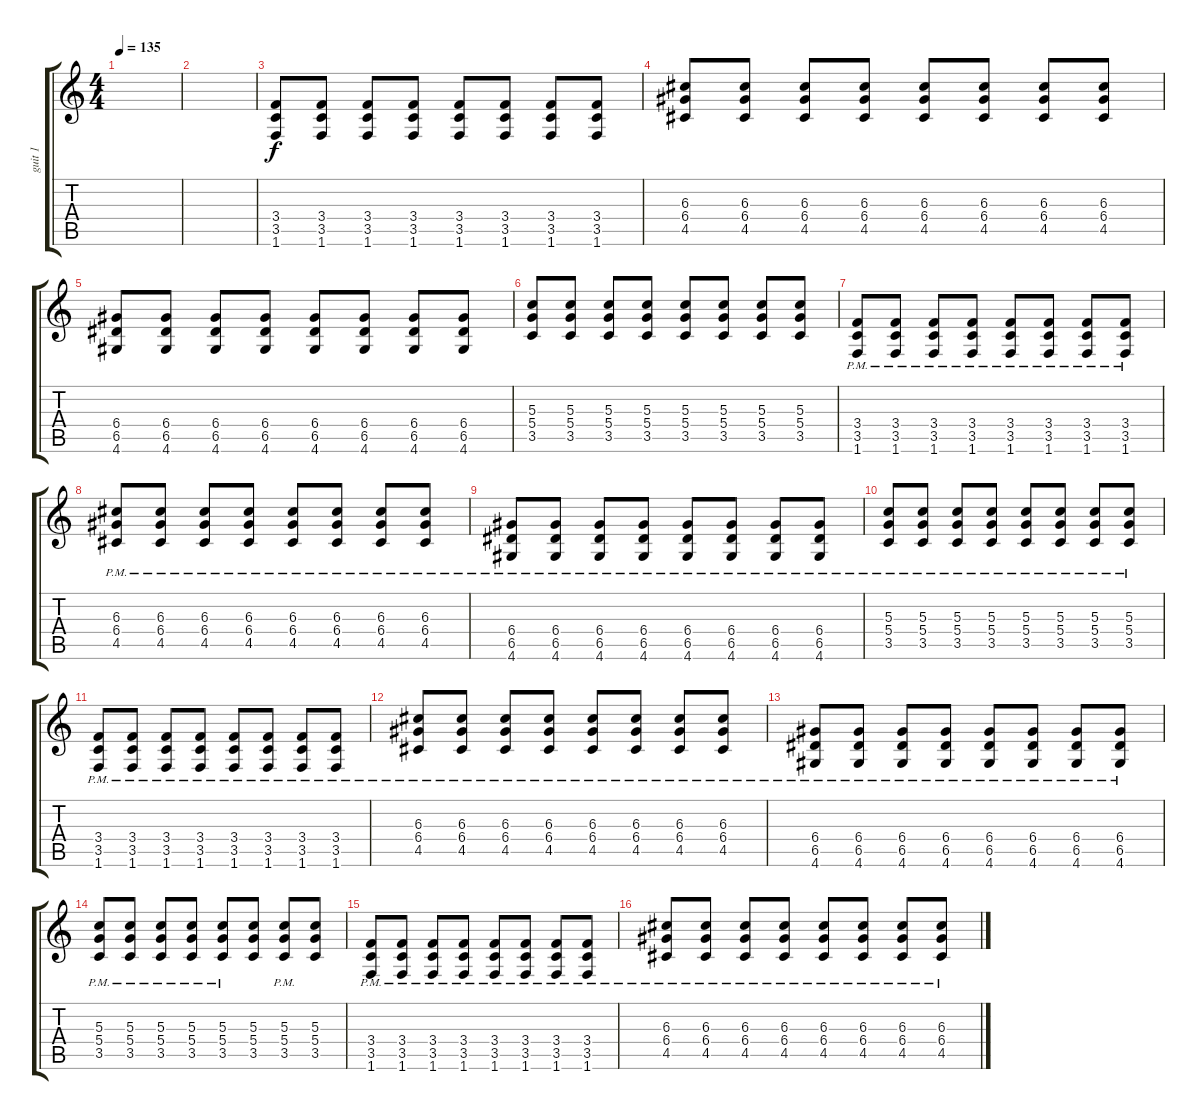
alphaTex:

\track ("guit 1" "guit 1") {instrument distortionguitar}
\staff {score tabs}
\tuning (E4 B3 G3 D3 A2 E2) {hide}
\ts (4 4)
\tempo 135
\clef g2
\ks c
|
|
(3.4 3.5 1.6).8 (3.4 3.5 1.6).8 (3.4 3.5 1.6).8 (3.4 3.5 1.6).8 (3.4 3.5 1.6).8 (3.4 3.5 1.6).8 (3.4 3.5 1.6).8 (3.4 3.5 1.6).8 |
(6.3 6.4 4.5).8 (6.3 6.4 4.5).8 (6.3 6.4 4.5).8 (6.3 6.4 4.5).8 (6.3 6.4 4.5).8 (6.3 6.4 4.5).8 (6.3 6.4 4.5).8 (6.3 6.4 4.5).8 |
(6.4 6.5 4.6).8 (6.4 6.5 4.6).8 (6.4 6.5 4.6).8 (6.4 6.5 4.6).8 (6.4 6.5 4.6).8 (6.4 6.5 4.6).8 (6.4 6.5 4.6).8 (6.4 6.5 4.6).8 |
(5.3 5.4 3.5).8 (5.3 5.4 3.5).8 (5.3 5.4 3.5).8 (5.3 5.4 3.5).8 (5.3 5.4 3.5).8 (5.3 5.4 3.5).8 (5.3 5.4 3.5).8 (5.3 5.4 3.5).8 |
(3.4{pm} 3.5{pm} 1.6{pm}).8 (3.4{pm} 3.5{pm} 1.6{pm}).8 (3.4{pm} 3.5{pm} 1.6{pm}).8 (3.4{pm} 3.5{pm} 1.6{pm}).8 (3.4{pm} 3.5{pm} 1.6{pm}).8 (3.4{pm} 3.5{pm} 1.6{pm}).8 (3.4{pm} 3.5{pm} 1.6{pm}).8 (3.4{pm} 3.5{pm} 1.6{pm}).8 |
(6.3{pm} 6.4{pm} 4.5{pm}).8 (6.3{pm} 6.4{pm} 4.5{pm}).8 (6.3{pm} 6.4{pm} 4.5{pm}).8 (6.3{pm} 6.4{pm} 4.5{pm}).8 (6.3{pm} 6.4{pm} 4.5{pm}).8 (6.3{pm} 6.4{pm} 4.5{pm}).8 (6.3{pm} 6.4{pm} 4.5{pm}).8 (6.3{pm} 6.4{pm} 4.5{pm}).8 |
(6.4{pm} 6.5{pm} 4.6{pm}).8 (6.4{pm} 6.5{pm} 4.6{pm}).8 (6.4{pm} 6.5{pm} 4.6{pm}).8 (6.4{pm} 6.5{pm} 4.6{pm}).8 (6.4{pm} 6.5{pm} 4.6{pm}).8 (6.4{pm} 6.5{pm} 4.6{pm}).8 (6.4{pm} 6.5{pm} 4.6{pm}).8 (6.4{pm} 6.5{pm} 4.6{pm}).8 |
(5.3{pm} 5.4{pm} 3.5{pm}).8 (5.3{pm} 5.4{pm} 3.5{pm}).8 (5.3{pm} 5.4{pm} 3.5{pm}).8 (5.3{pm} 5.4{pm} 3.5{pm}).8 (5.3{pm} 5.4{pm} 3.5{pm}).8 (5.3{pm} 5.4{pm} 3.5{pm}).8 (5.3{pm} 5.4{pm} 3.5{pm}).8 (5.3{pm} 5.4{pm} 3.5{pm}).8 |
(3.4{pm} 3.5{pm} 1.6{pm}).8 (3.4{pm} 3.5{pm} 1.6{pm}).8 (3.4{pm} 3.5{pm} 1.6{pm}).8 (3.4{pm} 3.5{pm} 1.6{pm}).8 (3.4{pm} 3.5{pm} 1.6{pm}).8 (3.4{pm} 3.5{pm} 1.6{pm}).8 (3.4{pm} 3.5{pm} 1.6{pm}).8 (3.4{pm} 3.5{pm} 1.6{pm}).8 |
(6.3{pm} 6.4{pm} 4.5{pm}).8 (6.3{pm} 6.4{pm} 4.5{pm}).8 (6.3{pm} 6.4{pm} 4.5{pm}).8 (6.3{pm} 6.4{pm} 4.5{pm}).8 (6.3{pm} 6.4{pm} 4.5{pm}).8 (6.3{pm} 6.4{pm} 4.5{pm}).8 (6.3{pm} 6.4{pm} 4.5{pm}).8 (6.3{pm} 6.4{pm} 4.5{pm}).8 |
(6.4{pm} 6.5{pm} 4.6{pm}).8 (6.4{pm} 6.5{pm} 4.6{pm}).8 (6.4{pm} 6.5{pm} 4.6{pm}).8 (6.4{pm} 6.5{pm} 4.6{pm}).8 (6.4{pm} 6.5{pm} 4.6{pm}).8 (6.4{pm} 6.5{pm} 4.6{pm}).8 (6.4{pm} 6.5{pm} 4.6{pm}).8 (6.4{pm} 6.5{pm} 4.6{pm}).8 |
(5.3{pm} 5.4{pm} 3.5{pm}).8 (5.3{pm} 5.4{pm} 3.5{pm}).8 (5.3{pm} 5.4{pm} 3.5{pm}).8 (5.3{pm} 5.4{pm} 3.5{pm}).8 (5.3{pm} 5.4{pm} 3.5{pm}).8 (5.3 5.4 3.5).8 (5.3{pm} 5.4{pm} 3.5{pm}).8 (5.3 5.4 3.5).8 |
(3.4{pm} 3.5{pm} 1.6{pm}).8 (3.4{pm} 3.5{pm} 1.6{pm}).8 (3.4{pm} 3.5{pm} 1.6{pm}).8 (3.4{pm} 3.5{pm} 1.6{pm}).8 (3.4{pm} 3.5{pm} 1.6{pm}).8 (3.4{pm} 3.5{pm} 1.6{pm}).8 (3.4{pm} 3.5{pm} 1.6{pm}).8 (3.4{pm} 3.5{pm} 1.6{pm}).8 |
(6.3{pm} 6.4{pm} 4.5{pm}).8 (6.3{pm} 6.4{pm} 4.5{pm}).8 (6.3{pm} 6.4{pm} 4.5{pm}).8 (6.3{pm} 6.4{pm} 4.5{pm}).8 (6.3{pm} 6.4{pm} 4.5{pm}).8 (6.3{pm} 6.4{pm} 4.5{pm}).8 (6.3{pm} 6.4{pm} 4.5{pm}).8 (6.3{pm} 6.4{pm} 4.5{pm}).8
